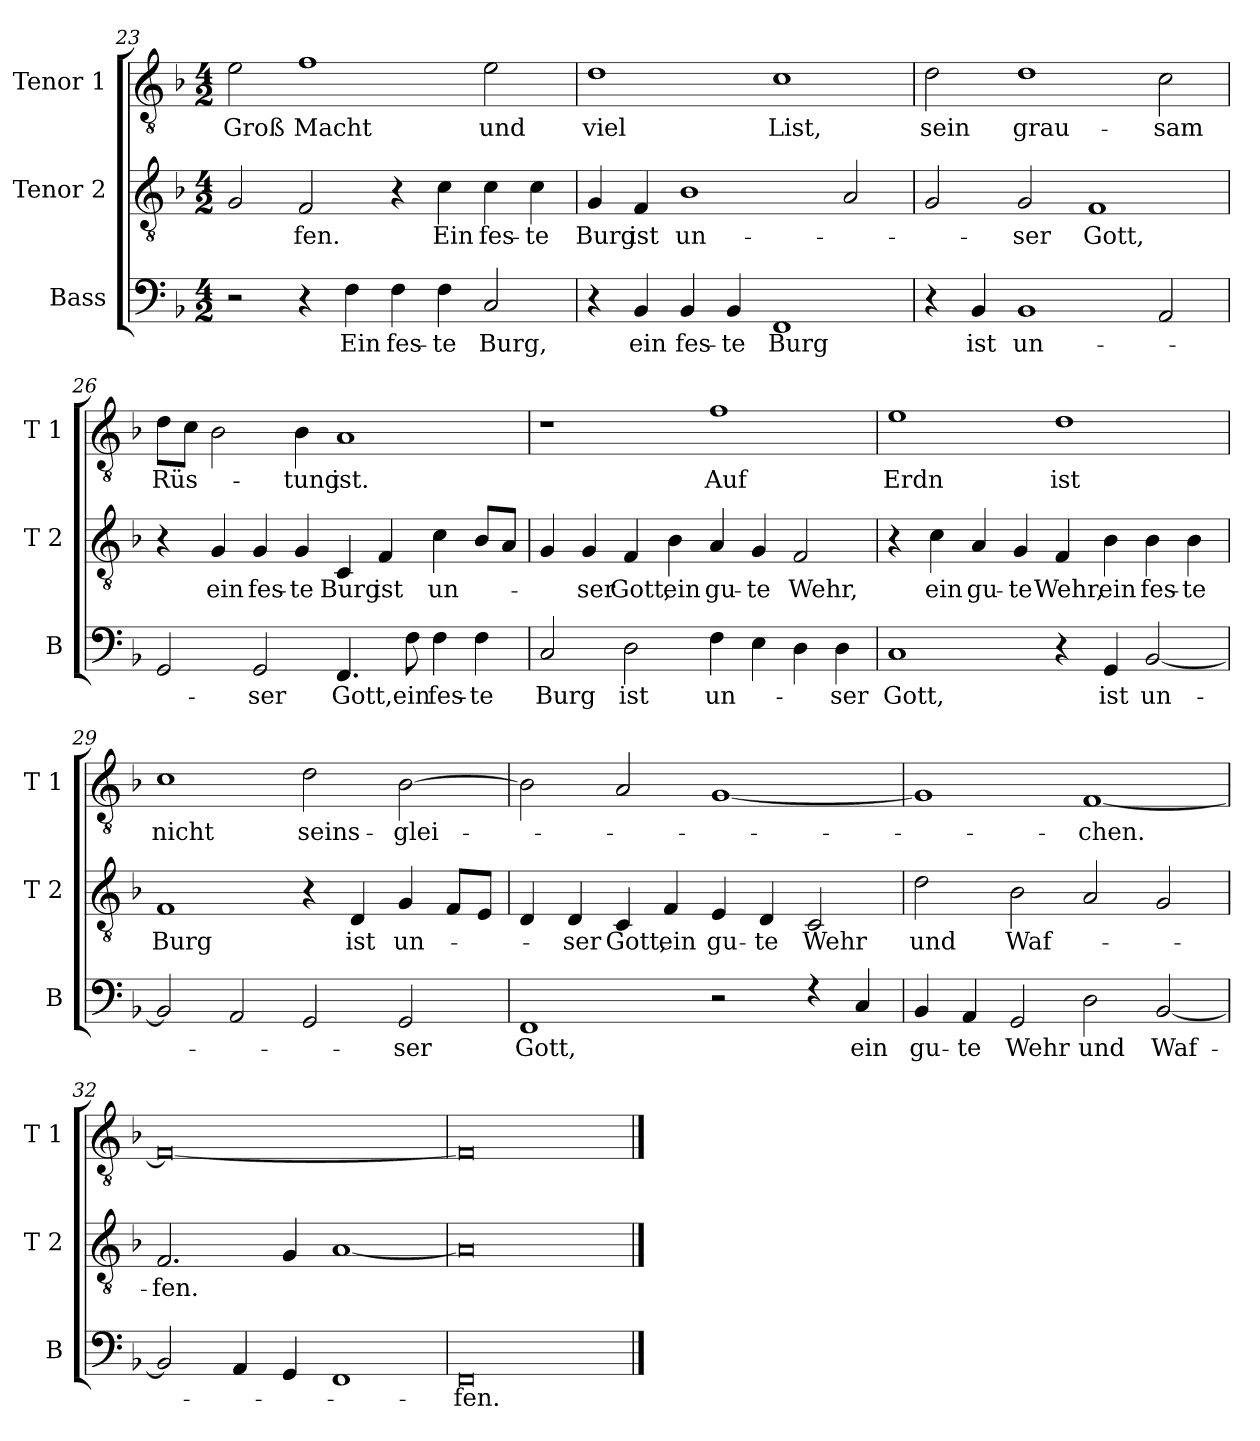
**kern	**text	**kern	**text	**kern	**text
*part3	*part3	*part2	*part2	*part1	*part1
*staff3	*staff3	*staff2	*staff2	*staff1	*staff1
*I"Bass	*	*I"Tenor 2	*	*I"Tenor 1	*
*I'B	*	*I'T 2	*	*I'T 1	*
*clefF4	*	*clefGv2	*	*clefGv2	*
*k[b-]	*	*k[b-]	*	*k[b-]	*
*F:	*	*F:	*	*F:	*
*M4/2	*	*M4/2	*	*M4/2	*
=23	=23	=23	=23	=23	=23
!	!	!	!	!	!LO:LY:b
2r	.	2G/	.	2e\	Groß
!	!	!	!LO:LY:b	!	!LO:LY:b
4r	.	2F/	-fen.	1f	Macht
!	!LO:LY:b	!	!	!	!
4F\	Ein	.	.	.	.
!	!LO:LY:b	!	!	!	!
4F\	fes-	4r	.	.	.
!	!LO:LY:b	!	!LO:LY:b	!	!
4F\	-te	4c\	Ein	.	.
!	!LO:LY:b	!	!LO:LY:b	!	!LO:LY:b
2C/	Burg,	4c\	fes-	2e\	und
!	!	!	!LO:LY:b	!	!
.	.	4c\	-te	.	.
!!LO:PB:g=z
=24	=24	=24	=24	=24	=24
!	!	!	!LO:LY:b	!	!LO:LY:b
4r	.	4G/	Burg	1d	viel
!	!LO:LY:b	!	!LO:LY:b	!	!
4BB-/	ein	4F/	ist	.	.
!	!LO:LY:b	!	!LO:LY:b	!	!
4BB-/	fes-	1B-	un-	.	.
!	!LO:LY:b	!	!	!	!
4BB-/	-te	.	.	.	.
!	!LO:LY:b	!	!	!	!LO:LY:b
1FF	Burg	.	.	1c	List,
.	.	2A/	.	.	.
=25	=25	=25	=25	=25	=25
!	!	!	!	!	!LO:LY:b
4r	.	2G/	.	2d\	sein
!	!LO:LY:b	!	!	!	!
4BB-/	ist	.	.	.	.
!	!LO:LY:b	!	!LO:LY:b	!	!LO:LY:b
1BB-	un-	2G/	-ser	1d	grau-
!	!	!	!LO:LY:b	!	!
.	.	1F	Gott,	.	.
!	!	!	!	!	!LO:LY:b
2AA/	.	.	.	2c\	-sam
=26	=26	=26	=26	=26	=26
!	!	!	!	!	!LO:LY:b
2GG/	.	4r	.	8d\L	Rüs-
.	.	.	.	8c\J	.
!	!	!	!LO:LY:b	!	!
.	.	4G/	ein	2B-\	.
!	!LO:LY:b	!	!LO:LY:b	!	!
2GG/	-ser	4G/	fes-	.	.
!	!	!	!LO:LY:b	!	!LO:LY:b
.	.	4G/	-te	4B-\	-tung
!	!LO:LY:b	!	!LO:LY:b	!	!LO:LY:b
4.FF/	Gott,	4C/	Burg	1A	ist.
!	!	!	!LO:LY:b	!	!
.	.	4F/	ist	.	.
!	!LO:LY:b	!	!	!	!
8F\	ein	.	.	.	.
!	!LO:LY:b	!	!LO:LY:b	!	!
4F\	fes-	4c\	un-	.	.
!	!LO:LY:b	!	!	!	!
4F\	-te	8B-/L	.	.	.
.	.	8A/J	.	.	.
!!LO:LB:g=z
=27	=27	=27	=27	=27	=27
!	!LO:LY:b	!	!	!	!
2C/	Burg	4G/	.	1r	.
!	!	!	!LO:LY:b	!	!
.	.	4G/	-ser	.	.
!	!LO:LY:b	!	!LO:LY:b	!	!
2D\	ist	4F/	Gott,	.	.
!	!	!	!LO:LY:b	!	!
.	.	4B-\	ein	.	.
!	!LO:LY:b	!	!LO:LY:b	!	!LO:LY:b
4F\	un-	4A/	gu-	1f	Auf
!	!	!	!LO:LY:b	!	!
4E\	.	4G/	-te	.	.
!	!	!	!LO:LY:b	!	!
4D\	.	2F/	Wehr,	.	.
!	!LO:LY:b	!	!	!	!
4D\	-ser	.	.	.	.
=28	=28	=28	=28	=28	=28
!	!LO:LY:b	!	!	!	!LO:LY:b
1C	Gott,	4r	.	1e	Erdn
!	!	!	!LO:LY:b	!	!
.	.	4c\	ein	.	.
!	!	!	!LO:LY:b	!	!
.	.	4A/	gu-	.	.
!	!	!	!LO:LY:b	!	!
.	.	4G/	-te	.	.
!	!	!	!LO:LY:b	!	!LO:LY:b
4r	.	4F/	Wehr,	1d	ist
!	!LO:LY:b	!	!LO:LY:b	!	!
4GG/	ist	4B-\	ein	.	.
!	!LO:LY:b	!	!LO:LY:b	!	!
[2BB-/	un-	4B-\	fes-	.	.
!	!	!	!LO:LY:b	!	!
.	.	4B-\	-te	.	.
=29	=29	=29	=29	=29	=29
!	!	!	!LO:LY:b	!	!LO:LY:b
2BB-/]	.	1F	Burg	1c	nicht
2AA/	.	.	.	.	.
!	!	!	!	!	!LO:LY:b
2GG/	.	4r	.	2d\	seins-
!	!	!	!LO:LY:b	!	!
.	.	4D/	ist	.	.
!	!LO:LY:b	!	!LO:LY:b	!	!LO:LY:b
2GG/	-ser	4G/	un-	[2B-\	-glei-
.	.	8F/L	.	.	.
.	.	8E/J	.	.	.
!!LO:LB:g=z
=30	=30	=30	=30	=30	=30
!	!LO:LY:b	!	!	!	!
1FF	Gott,	4D/	.	2B-\]	.
!	!	!	!LO:LY:b	!	!
.	.	4D/	-ser	.	.
!	!	!	!LO:LY:b	!	!
.	.	4C/	Gott,	2A/	.
!	!	!	!LO:LY:b	!	!
.	.	4F/	ein	.	.
!	!	!	!LO:LY:b	!	!
2r	.	4E/	gu-	[1G	.
!	!	!	!LO:LY:b	!	!
.	.	4D/	-te	.	.
!	!	!	!LO:LY:b	!	!
4rE	.	2C/	Wehr	.	.
!	!LO:LY:b	!	!	!	!
4C/	ein	.	.	.	.
=31	=31	=31	=31	=31	=31
!	!LO:LY:b	!	!LO:LY:b	!	!
4BB-/	gu-	2d\	und	1G]	.
!	!LO:LY:b	!	!	!	!
4AA/	-te	.	.	.	.
!	!LO:LY:b	!	!LO:LY:b	!	!
2GG/	Wehr	2B-\	Waf-	.	.
!	!LO:LY:b	!	!	!	!LO:LY:b
2D\	und	2A/	.	[1F	-chen.
!	!LO:LY:b	!	!	!	!
[2BB-/	Waf-	2G/	.	.	.
=32	=32	=32	=32	=32	=32
!	!	!	!LO:LY:b	!	!
2BB-/]	.	2.F/	-fen.	0F_	.
4AA/	.	.	.	.	.
4GG/	.	4G/	.	.	.
1FF	.	[1A	.	.	.
=33	=33	=33	=33	=33	=33
!	!LO:LY:b	!	!	!	!
0FF	-fen.	0A]	.	0F]	.
==	==	==	==	==	==
*-	*-	*-	*-	*-	*-
